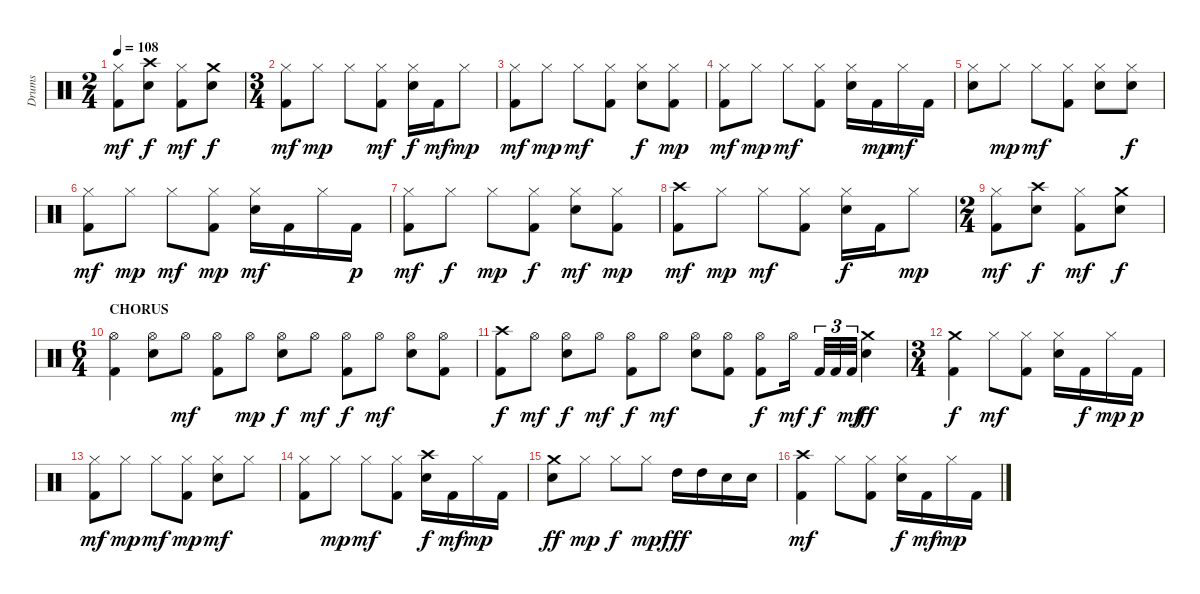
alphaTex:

\track ("Drums" "Drums") {instrument percussion}
\staff {score}
\articulation defaults
\ts (2 4)
\tempo 108
\clef neutral
\ks c
("Hi-Hat (closed)" "Kick (hit) 2").8{dy mf} ("Crash high (hit)" "Electric Snare (hit)").8{dy f} ("Hi-Hat (closed)" "Kick (hit) 2").8{dy mf} ("Crash medium (hit)" "Electric Snare (hit)").8{dy f} |
\ts (3 4)
("Hi-Hat (closed)" "Kick (hit) 2").8{dy mf} "Hi-Hat (closed)".8{dy mp} "Hi-Hat (closed)".8 ("Hi-Hat (closed)" "Kick (hit) 2").8{dy mf} ("Hi-Hat (closed)" "Electric Snare (hit)").16{dy f} "Kick (hit) 2".16{dy mf} "Hi-Hat (closed)".8{dy mp} |
("Hi-Hat (closed)" "Kick (hit) 2").8{dy mf} "Hi-Hat (closed)".8{dy mp} "Hi-Hat (closed)".8{dy mf} ("Hi-Hat (closed)" "Kick (hit) 2").8 ("Hi-Hat (closed)" "Electric Snare (hit)").8{dy f} ("Hi-Hat (closed)" "Kick (hit) 2").8{dy mp} |
("Hi-Hat (closed)" "Kick (hit) 2").8{dy mf} "Hi-Hat (closed)".8{dy mp} "Hi-Hat (closed)".8{dy mf} ("Hi-Hat (closed)" "Kick (hit) 2").8 ("Hi-Hat (closed)" "Electric Snare (hit)").16 "Kick (hit) 2".16{dy mp} "Hi-Hat (closed)".16{dy mf} "Kick (hit) 2".16 |
("Hi-Hat (closed)" "Electric Snare (hit)").8 "Hi-Hat (closed)".8{dy mp} "Hi-Hat (closed)".8{dy mf} ("Hi-Hat (closed)" "Kick (hit) 2").8 ("Hi-Hat (closed)" "Electric Snare (hit)").8 ("Hi-Hat (closed)" "Electric Snare (hit)").8{dy f} |
("Hi-Hat (closed)" "Kick (hit) 2").8{dy mf} "Hi-Hat (closed)".8{dy mp} "Hi-Hat (closed)".8{dy mf} ("Hi-Hat (closed)" "Kick (hit) 2").8{dy mp} ("Hi-Hat (closed)" "Electric Snare (hit)").16{dy mf} "Kick (hit) 2".16 "Hi-Hat (closed)".16 "Kick (hit) 2".16{dy p} |
("Hi-Hat (closed)" "Kick (hit) 2").8{dy mf} "Hi-Hat (closed)".8{dy f} "Hi-Hat (closed)".8{dy mp} ("Hi-Hat (closed)" "Kick (hit) 2").8{dy f} ("Hi-Hat (closed)" "Electric Snare (hit)").8{dy mf} ("Hi-Hat (closed)" "Kick (hit) 2").8{dy mp} |
("Crash high (hit)" "Kick (hit) 2").8{dy mf} "Hi-Hat (closed)".8{dy mp} "Hi-Hat (closed)".8{dy mf} ("Hi-Hat (closed)" "Kick (hit) 2").8 ("Hi-Hat (closed)" "Electric Snare (hit)").16{dy f} "Kick (hit) 2".16 "Hi-Hat (closed)".8{dy mp} |
\ts (2 4)
("Hi-Hat (closed)" "Kick (hit) 2").8{dy mf} ("Crash high (hit)" "Electric Snare (hit)").8{dy f} ("Hi-Hat (closed)" "Kick (hit) 2").8{dy mf} ("Crash medium (hit)" "Electric Snare (hit)").8{dy f} |
\ts (6 4)
\section ("" "CHORUS")
("Hi-Hat (open)" "Kick (hit) 2").4 ("Hi-Hat (open)" "Electric Snare (hit)").8 "Hi-Hat (open)".8{dy mf} ("Hi-Hat (open)" "Kick (hit) 2").8 "Hi-Hat (open)".8{dy mp} ("Hi-Hat (open)" "Electric Snare (hit)").8{dy f} "Hi-Hat (open)".8{dy mf} ("Hi-Hat (open)" "Kick (hit) 2").8{dy f} "Hi-Hat (open)".8{dy mf} ("Hi-Hat (open)" "Electric Snare (hit)").8 ("Hi-Hat (open)" "Kick (hit) 2").8 |
("Crash high (hit)" "Kick (hit) 2").8{dy f} "Hi-Hat (open)".8{dy mf} ("Hi-Hat (open)" "Electric Snare (hit)").8{dy f} "Hi-Hat (open)".8{dy mf} ("Hi-Hat (open)" "Kick (hit) 2").8{dy f} "Hi-Hat (open)".8{dy mf} ("Hi-Hat (open)" "Electric Snare (hit)").8 ("Hi-Hat (open)" "Kick (hit) 2").8 ("Hi-Hat (open)" "Kick (hit) 2").8{dy f} "Hi-Hat (open)".16{dy mf} "Kick (hit) 2".32{tu (3 2) dy f} "Kick (hit) 2".32{tu (3 2)} "Kick (hit) 2".32{tu (3 2) dy mf} ("Crash medium (hit)" "Electric Snare (hit)").4{dy ff} |
\ts (3 4)
("Crash medium (hit)" "Kick (hit) 2").4{dy f} "Hi-Hat (closed)".8{dy mf} ("Hi-Hat (closed)" "Kick (hit) 2").8 ("Hi-Hat (closed)" "Electric Snare (hit)").16 "Kick (hit) 2".16{dy f} "Hi-Hat (closed)".16{dy mp} "Kick (hit) 2".16{dy p} |
("Hi-Hat (closed)" "Kick (hit) 2").8{dy mf} "Hi-Hat (closed)".8{dy mp} "Hi-Hat (closed)".8{dy mf} ("Hi-Hat (closed)" "Kick (hit) 2").8{dy mp} ("Hi-Hat (closed)" "Electric Snare (hit)").8{dy mf} "Hi-Hat (closed)".8 |
("Hi-Hat (closed)" "Kick (hit) 2").8 "Hi-Hat (closed)".8{dy mp} "Hi-Hat (closed)".8{dy mf} ("Hi-Hat (closed)" "Kick (hit) 2").8 ("Crash high (hit)" "Electric Snare (hit)").16{dy f} "Kick (hit) 2".16{dy mf} "Hi-Hat (closed)".16{dy mp} "Kick (hit) 2".16 |
("Crash medium (hit)" "Electric Snare (hit)").8{dy ff} "Hi-Hat (closed)".8{dy mp} "Hi-Hat (closed)".8{dy f} "Hi-Hat (closed)".8{dy mp} "High Tom (hit)".16{dy fff} "High Tom (hit)".16 "Electric Snare (hit)".16 "Electric Snare (hit)".16 |
("Crash high (hit)" "Kick (hit) 2").4{dy mf} "Hi-Hat (closed)".8 ("Hi-Hat (closed)" "Kick (hit) 2").8 ("Hi-Hat (closed)" "Electric Snare (hit)").16{dy f} "Kick (hit) 2".16{dy mf} "Hi-Hat (closed)".16{dy mp} "Kick (hit) 2".16
